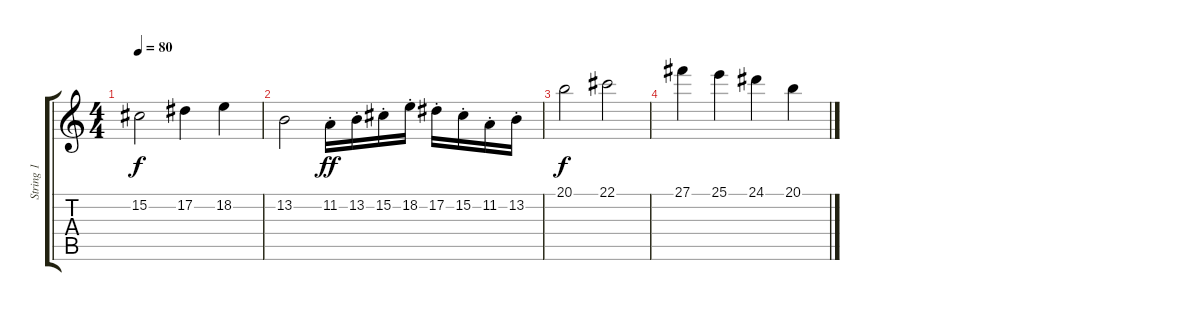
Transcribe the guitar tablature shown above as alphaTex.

\track ("String 1" "String 1") {instrument stringensemble1}
\staff {score tabs}
\tuning (Eb4 Bb3 Gb3 Db3 Ab2 Eb2) {hide}
\ts (4 4)
\tempo 80
\clef g2
\ks c
15.2.2{dy f} 17.2.4 18.2.4 |
13.2.2 11.2{st}.16{dy ff} 13.2{st}.16 15.2{st}.16 18.2{st}.16 17.2{st}.16 15.2{st}.16 11.2{st}.16 13.2{st}.16 |
20.1.2{dy f} 22.1.2 |
27.1.4 25.1.4 24.1.4 20.1.4
